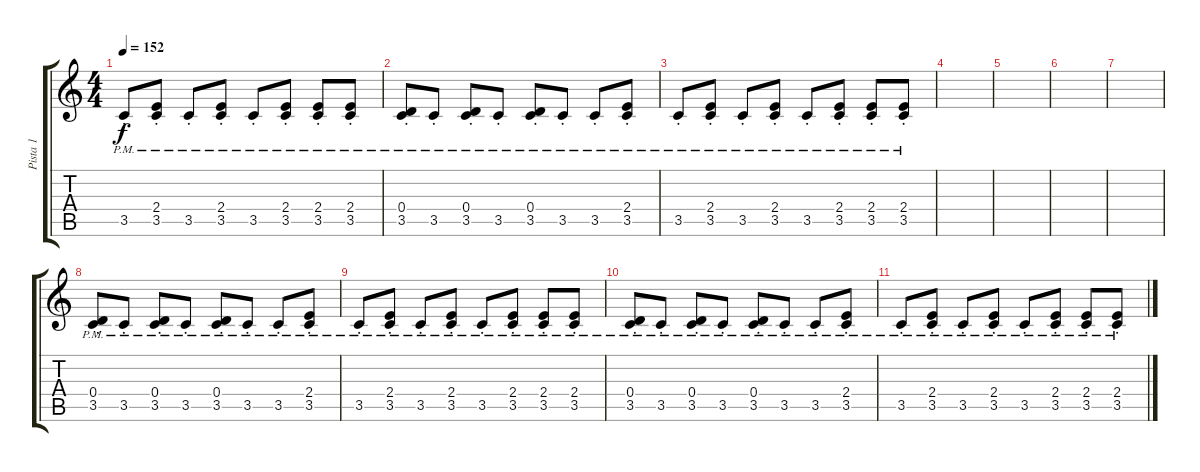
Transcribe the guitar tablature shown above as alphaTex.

\track ("Pista 1" "Pista 1") {instrument acousticguitarsteel}
\staff {score tabs}
\tuning (E4 B3 G3 D3 A2 E2) {hide}
\ts (4 4)
\tempo 152
\clef g2
\ks c
3.5{pm st}.8{dy f} (2.4{pm st} 3.5{pm st}).8 3.5{pm st}.8 (2.4{pm st} 3.5{pm st}).8 3.5{pm st}.8 (2.4{pm st} 3.5{pm st}).8 (2.4{pm st} 3.5{pm st}).8 (2.4{pm st} 3.5{pm st}).8 |
(0.4{pm st} 3.5{pm st}).8 3.5{pm st}.8 (0.4{pm st} 3.5{pm st}).8 3.5{pm st}.8 (0.4{pm st} 3.5{pm st}).8 3.5{pm st}.8 3.5{pm st}.8 (2.4{pm st} 3.5{pm st}).8 |
3.5{pm st}.8 (2.4{pm st} 3.5{pm st}).8 3.5{pm st}.8 (2.4{pm st} 3.5{pm st}).8 3.5{pm st}.8 (2.4{pm st} 3.5{pm st}).8 (2.4{pm st} 3.5{pm st}).8 (2.4{pm st} 3.5{pm st}).8 |
|
|
|
|
(0.4{pm st} 3.5{pm st}).8 3.5{pm st}.8 (0.4{pm st} 3.5{pm st}).8 3.5{pm st}.8 (0.4{pm st} 3.5{pm st}).8 3.5{pm st}.8 3.5{pm st}.8 (2.4{pm st} 3.5{pm st}).8 |
3.5{pm st}.8 (2.4{pm st} 3.5{pm st}).8 3.5{pm st}.8 (2.4{pm st} 3.5{pm st}).8 3.5{pm st}.8 (2.4{pm st} 3.5{pm st}).8 (2.4{pm st} 3.5{pm st}).8 (2.4{pm st} 3.5{pm st}).8 |
(0.4{pm st} 3.5{pm st}).8 3.5{pm st}.8 (0.4{pm st} 3.5{pm st}).8 3.5{pm st}.8 (0.4{pm st} 3.5{pm st}).8 3.5{pm st}.8 3.5{pm st}.8 (2.4{pm st} 3.5{pm st}).8 |
3.5{pm st}.8 (2.4{pm st} 3.5{pm st}).8 3.5{pm st}.8 (2.4{pm st} 3.5{pm st}).8 3.5{pm st}.8 (2.4{pm st} 3.5{pm st}).8 (2.4{pm st} 3.5{pm st}).8 (2.4{pm st} 3.5{pm st}).8
